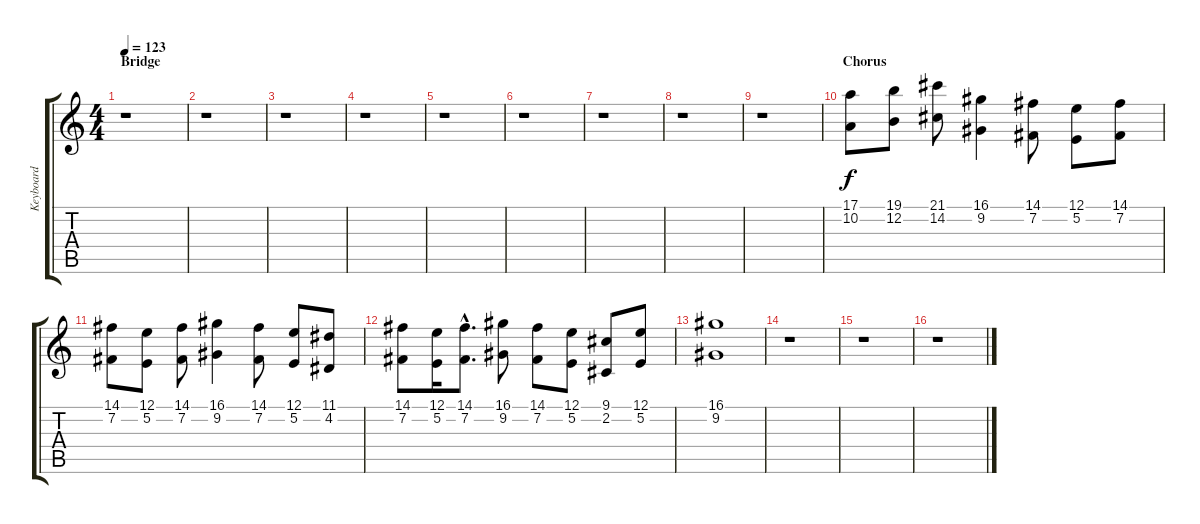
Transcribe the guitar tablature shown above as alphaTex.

\track ("Keyboard" "Keyboard") {instrument tremolostrings}
\staff {score tabs}
\tuning (E4 B3 G3 D3 A2 E2) {hide}
\ts (4 4)
\section ("" "Bridge")
\tempo 123
\clef g2
\ks c
r.1{dy f} |
r.1 |
r.1 |
r.1 |
r.1 |
r.1 |
r.1 |
r.1 |
r.1 |
\section ("" "Chorus")
(17.1 10.2).8 (19.1 12.2).8 (21.1 14.2).8 (16.1 9.2).4 (14.1 7.2).8 (12.1 5.2).8 (14.1 7.2).8 |
(14.1 7.2).8 (12.1 5.2).8 (14.1 7.2).8 (16.1 9.2).4 (14.1 7.2).8 (12.1 5.2).8 (11.1 4.2).8 |
(14.1 7.2).8 (12.1 5.2).16 (14.1{hac} 7.2{hac}).8{d} (16.1 9.2).8 (14.1 7.2).8 (12.1 5.2).8 (9.1 2.2).8 (12.1 5.2).8 |
(16.1 9.2).1 |
r.1 |
r.1 |
r.1
